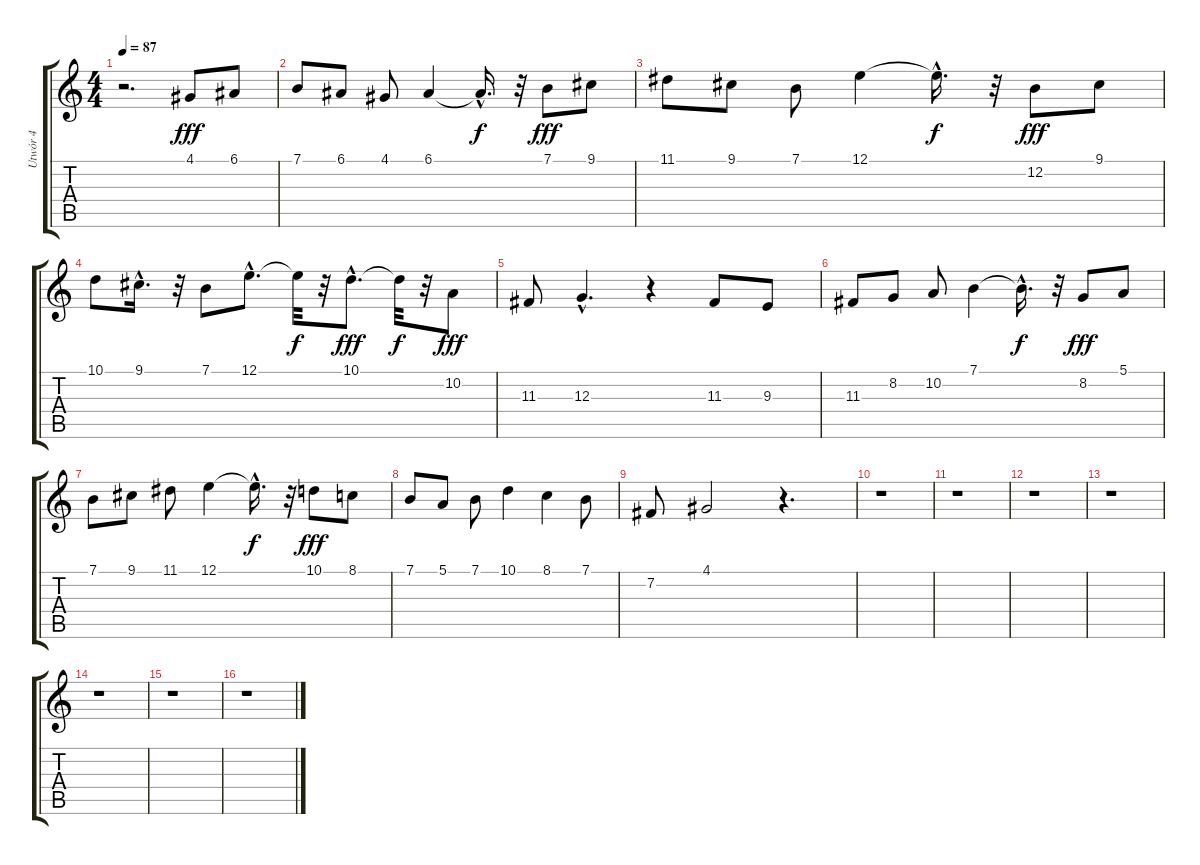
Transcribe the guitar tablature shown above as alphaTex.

\track ("Utwór 4" "Utwór 4") {instrument oboe}
\staff {score tabs}
\tuning (E4 B3 G3 D3 A2 E2) {hide}
\ts (4 4)
\tempo 87
\clef g2
\ks c
r.2{d dy fff instrument oboe} 4.1.8 6.1.8 |
7.1.8 6.1.8 4.1.8 6.1.4 6.1{hac t}.16{d dy f} r.32 7.1.8{dy fff} 9.1.8 |
11.1.8 9.1.8 7.1.8 12.1.4 12.1{hac t}.16{d dy f} r.32 12.2.8{dy fff} 9.1.8 |
10.1.8 9.1{hac}.16{d} r.32 7.1.8 12.1{hac}.8{d} 12.1{t}.32{dy f} r.32 10.1{hac}.8{d dy fff} 10.1{t}.32{dy f} r.32 10.2.8{dy fff} |
11.3.8 12.3{hac}.4{d} r.4 11.3.8 9.3.8 |
11.3.8 8.2.8 10.2.8 7.1.4 7.1{hac t}.16{d dy f} r.32 8.2.8{dy fff} 5.1.8 |
7.1.8 9.1.8 11.1.8 12.1.4 12.1{hac t}.16{d dy f} r.32 10.1.8{dy fff} 8.1.8 |
7.1.8 5.1.8 7.1.8 10.1.4 8.1.4 7.1.8 |
7.2.8 4.1.2 r.4{d} |
r.1 |
r.1 |
r.1 |
r.1 |
r.1 |
r.1 |
r.1
